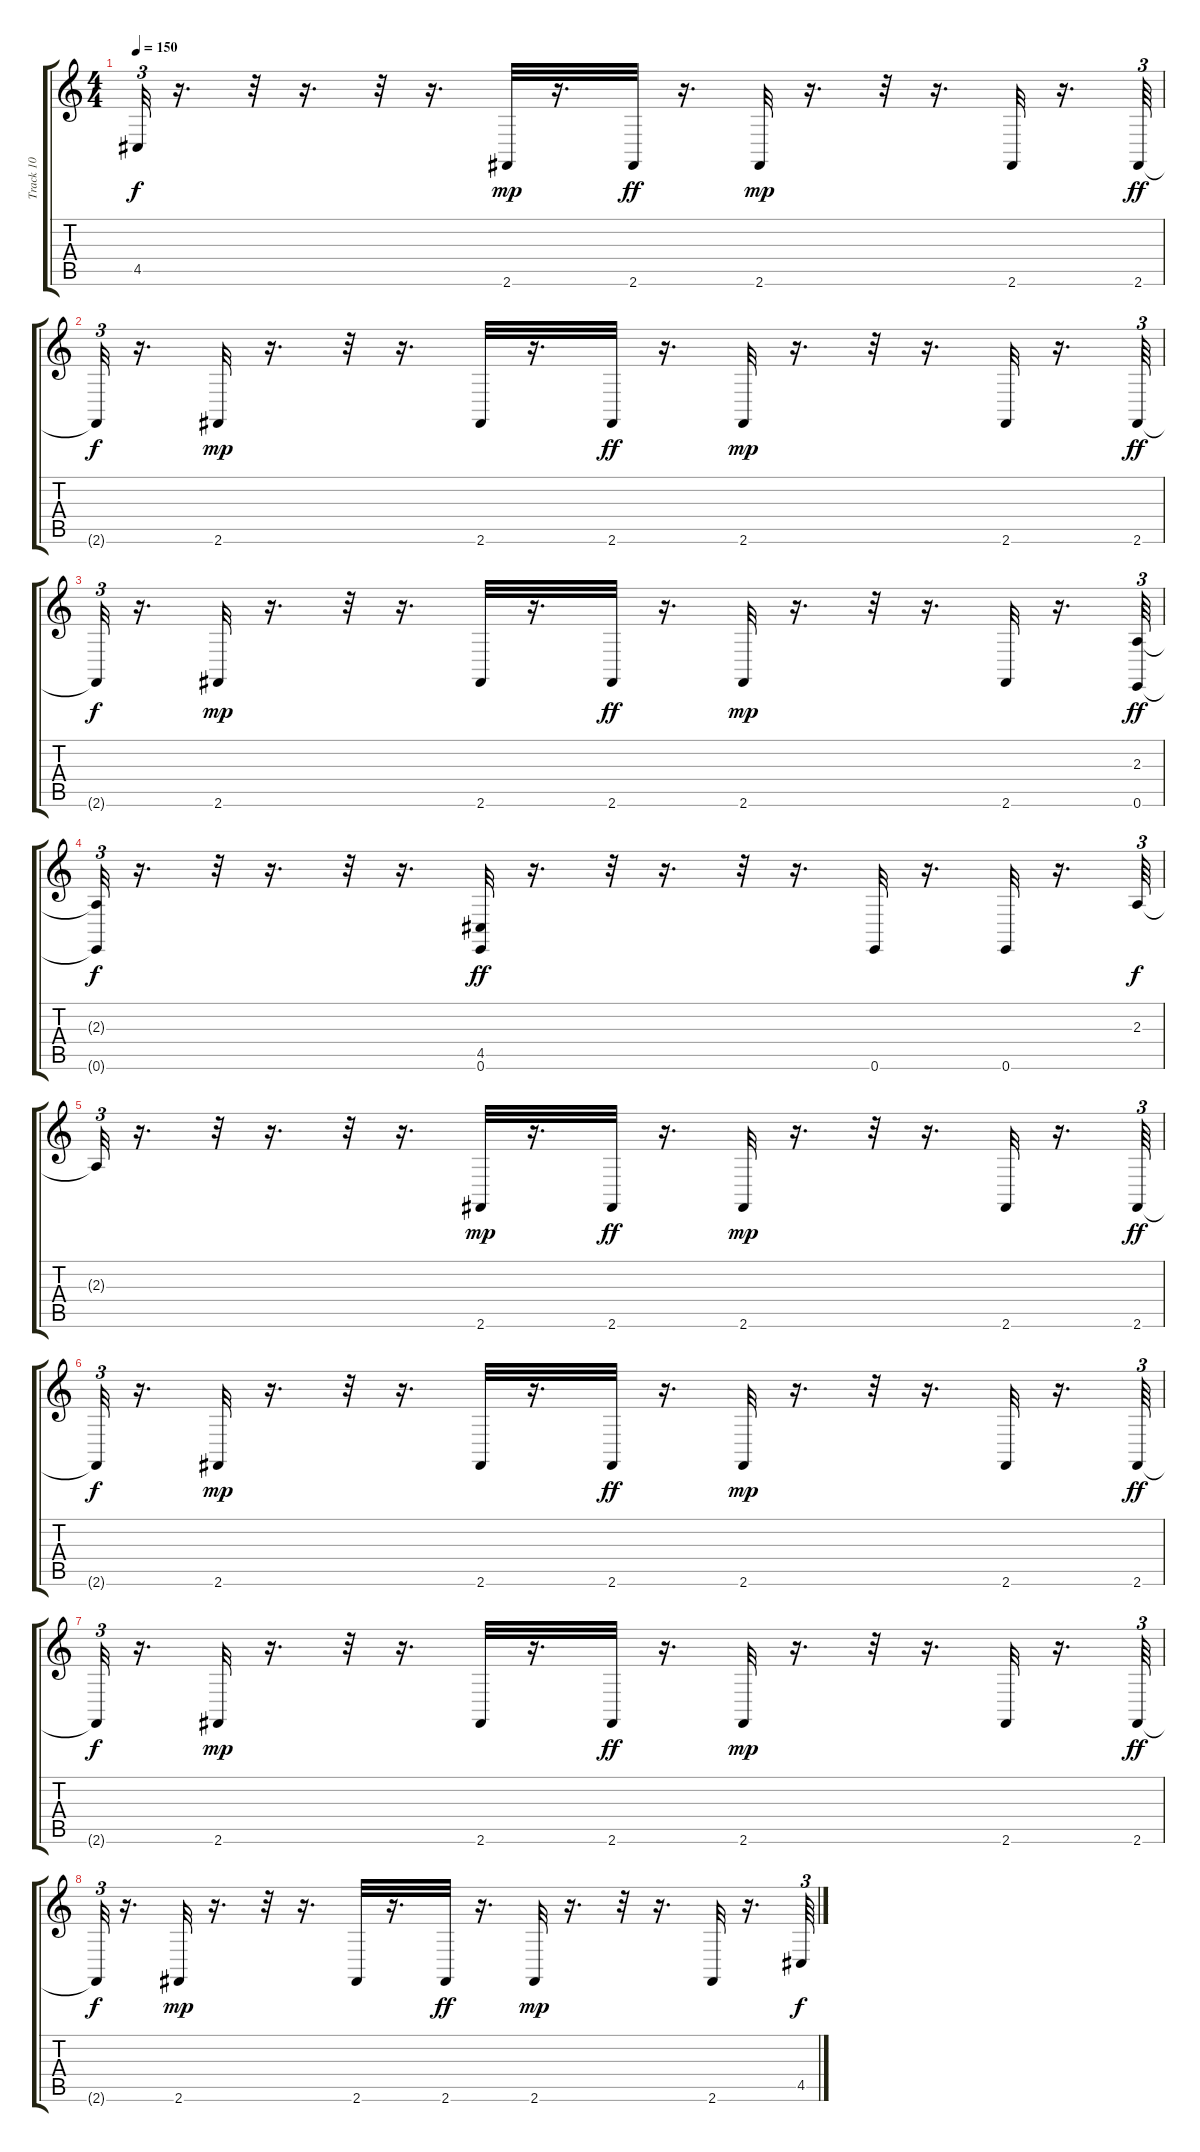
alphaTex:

\track ("Track 10" "Track 10") {instrument celesta}
\staff {score tabs}
\tuning (E4 B3 G3 D3 A2 E2) {hide}
\ts (4 4)
\tempo 150
\clef g2
\ks c
4.5{t}.32{tu (3 2) dy f} r.16{d} r.32 r.16{d} r.32 r.16{d} 2.6.32{dy mp} r.16{d} 2.6.32{dy ff} r.16{d} 2.6.32{dy mp} r.16{d} r.32 r.16{d} 2.6.32 r.16{d} 2.6.64{tu (3 2) dy ff} |
2.6{t}.32{tu (3 2) dy f} r.16{d} 2.6.32{dy mp} r.16{d} r.32 r.16{d} 2.6.32 r.16{d} 2.6.32{dy ff} r.16{d} 2.6.32{dy mp} r.16{d} r.32 r.16{d} 2.6.32 r.16{d} 2.6.64{tu (3 2) dy ff} |
2.6{t}.32{tu (3 2) dy f} r.16{d} 2.6.32{dy mp} r.16{d} r.32 r.16{d} 2.6.32 r.16{d} 2.6.32{dy ff} r.16{d} 2.6.32{dy mp} r.16{d} r.32 r.16{d} 2.6.32 r.16{d} (2.3 0.6).64{tu (3 2) dy ff} |
(2.3{t} 0.6{t}).32{tu (3 2) dy f} r.16{d} r.32 r.16{d} r.32 r.16{d} (4.5 0.6).32{dy ff} r.16{d} r.32 r.16{d} r.32 r.16{d} 0.6.32 r.16{d} 0.6.32 r.16{d} 2.3.64{tu (3 2) dy f} |
2.3{t}.32{tu (3 2)} r.16{d} r.32 r.16{d} r.32 r.16{d} 2.6.32{dy mp} r.16{d} 2.6.32{dy ff} r.16{d} 2.6.32{dy mp} r.16{d} r.32 r.16{d} 2.6.32 r.16{d} 2.6.64{tu (3 2) dy ff} |
2.6{t}.32{tu (3 2) dy f} r.16{d} 2.6.32{dy mp} r.16{d} r.32 r.16{d} 2.6.32 r.16{d} 2.6.32{dy ff} r.16{d} 2.6.32{dy mp} r.16{d} r.32 r.16{d} 2.6.32 r.16{d} 2.6.64{tu (3 2) dy ff} |
2.6{t}.32{tu (3 2) dy f} r.16{d} 2.6.32{dy mp} r.16{d} r.32 r.16{d} 2.6.32 r.16{d} 2.6.32{dy ff} r.16{d} 2.6.32{dy mp} r.16{d} r.32 r.16{d} 2.6.32 r.16{d} 2.6.64{tu (3 2) dy ff} |
2.6{t}.32{tu (3 2) dy f} r.16{d} 2.6.32{dy mp} r.16{d} r.32 r.16{d} 2.6.32 r.16{d} 2.6.32{dy ff} r.16{d} 2.6.32{dy mp} r.16{d} r.32 r.16{d} 2.6.32 r.16{d} 4.5.64{tu (3 2) dy f}
